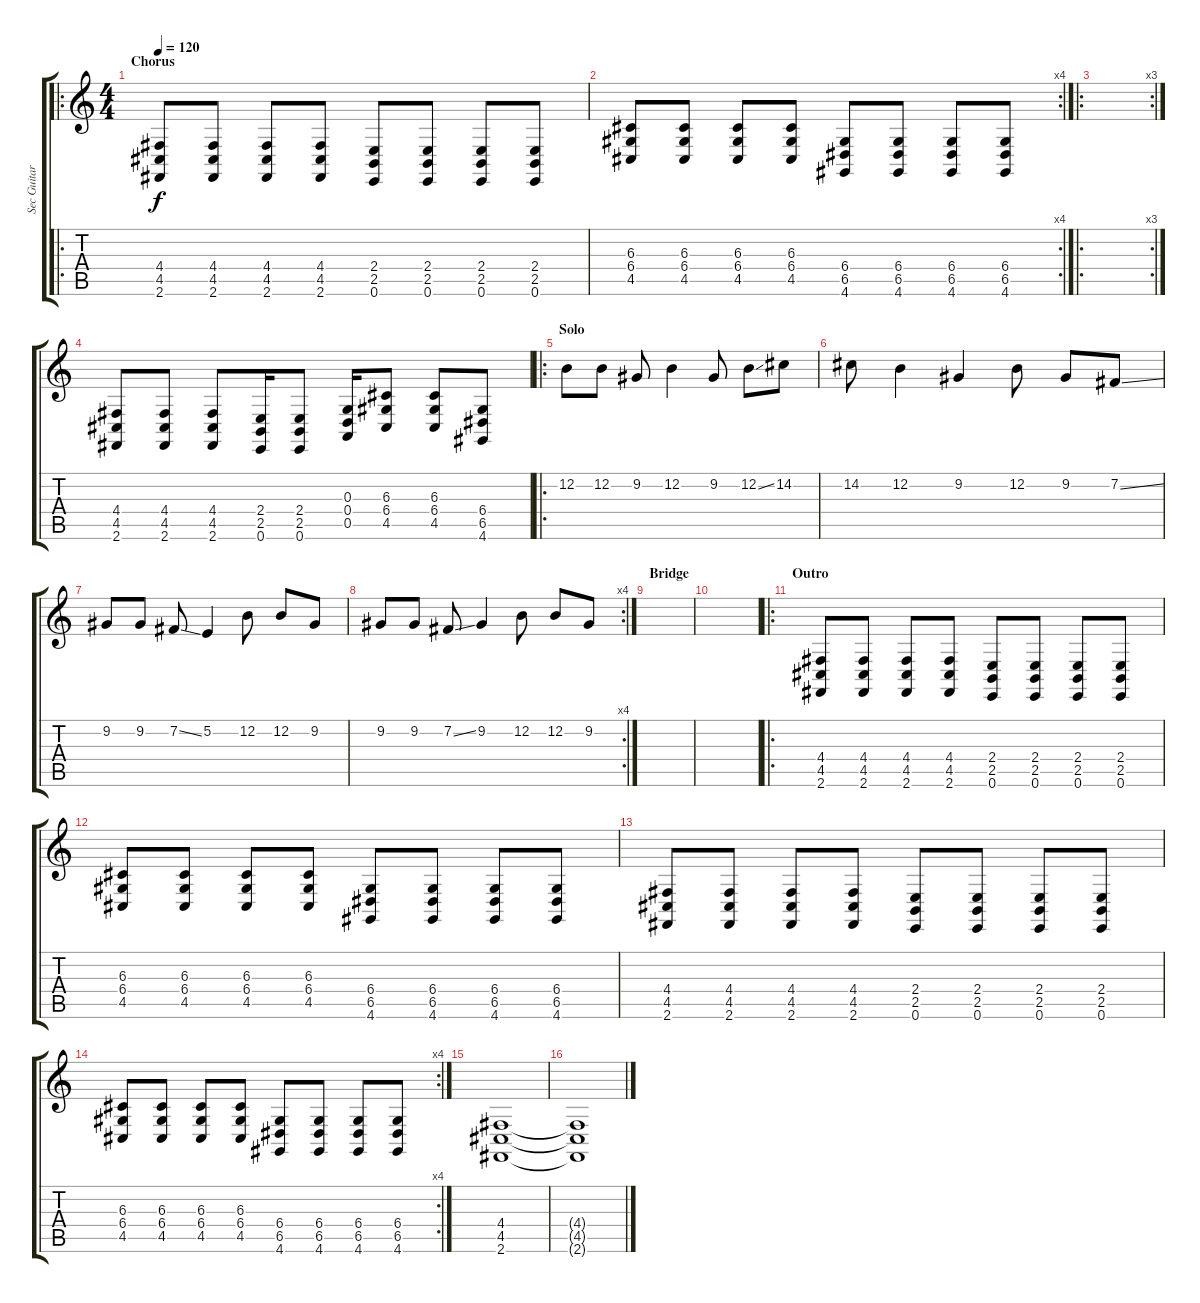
\track ("Sec Guitar/Effect/Solo" "Sec Guitar") {instrument stringensemble1}
\staff {score tabs}
\tuning (E4 B3 G3 D3 A2 E2) {hide}
\ro
\ts (4 4)
\section ("" "Chorus")
\tempo 120
\clef g2
\ks c
(4.4 4.5 2.6).8{dy f volume 13} (4.4 4.5 2.6).8 (4.4 4.5 2.6).8 (4.4 4.5 2.6).8 (2.4 2.5 0.6).8 (2.4 2.5 0.6).8 (2.4 2.5 0.6).8 (2.4 2.5 0.6).8 |
\rc 4
(6.3 6.4 4.5).8 (6.3 6.4 4.5).8 (6.3 6.4 4.5).8 (6.3 6.4 4.5).8 (6.4 6.5 4.6).8 (6.4 6.5 4.6).8 (6.4 6.5 4.6).8 (6.4 6.5 4.6).8 |
\ro
\rc 3
|
(4.4 4.5 2.6).8{instrument overdrivenguitar} (4.4 4.5 2.6).8 (4.4 4.5 2.6).8 (2.4 2.5 0.6).16 (2.4 2.5 0.6).8 (0.3 0.4 0.5).16 (6.3 6.4 4.5).8 (6.3 6.4 4.5).8 (6.4 6.5 4.6).8 |
\ro
\section ("" "Solo")
12.2.8{balance 8} 12.2.8 9.2.8 12.2.4 9.2.8 12.2{ss}.8 14.2.8 |
14.2.8 12.2.4 9.2.4 12.2.8 9.2.8 7.2{ss}.8 |
9.2.8 9.2.8 7.2{ss}.8 5.2.4 12.2.8 12.2.8 9.2.8 |
\rc 4
9.2.8 9.2.8 7.2{ss}.8 9.2.4 12.2.8 12.2.8 9.2.8 |
\section ("" "Bridge")
|
|
\ro
\section ("" "Outro")
(4.4 4.5 2.6).8{balance 4 instrument distortionguitar} (4.4 4.5 2.6).8 (4.4 4.5 2.6).8 (4.4 4.5 2.6).8 (2.4 2.5 0.6).8 (2.4 2.5 0.6).8 (2.4 2.5 0.6).8 (2.4 2.5 0.6).8 |
(6.3 6.4 4.5).8 (6.3 6.4 4.5).8 (6.3 6.4 4.5).8 (6.3 6.4 4.5).8 (6.4 6.5 4.6).8 (6.4 6.5 4.6).8 (6.4 6.5 4.6).8 (6.4 6.5 4.6).8 |
(4.4 4.5 2.6).8 (4.4 4.5 2.6).8 (4.4 4.5 2.6).8 (4.4 4.5 2.6).8 (2.4 2.5 0.6).8 (2.4 2.5 0.6).8 (2.4 2.5 0.6).8 (2.4 2.5 0.6).8 |
\rc 4
(6.3 6.4 4.5).8 (6.3 6.4 4.5).8 (6.3 6.4 4.5).8 (6.3 6.4 4.5).8 (6.4 6.5 4.6).8 (6.4 6.5 4.6).8 (6.4 6.5 4.6).8 (6.4 6.5 4.6).8 |
(4.4 4.5 2.6).1{instrument stringensemble1} |
(4.4{t} 4.5{t} 2.6{t}).1
